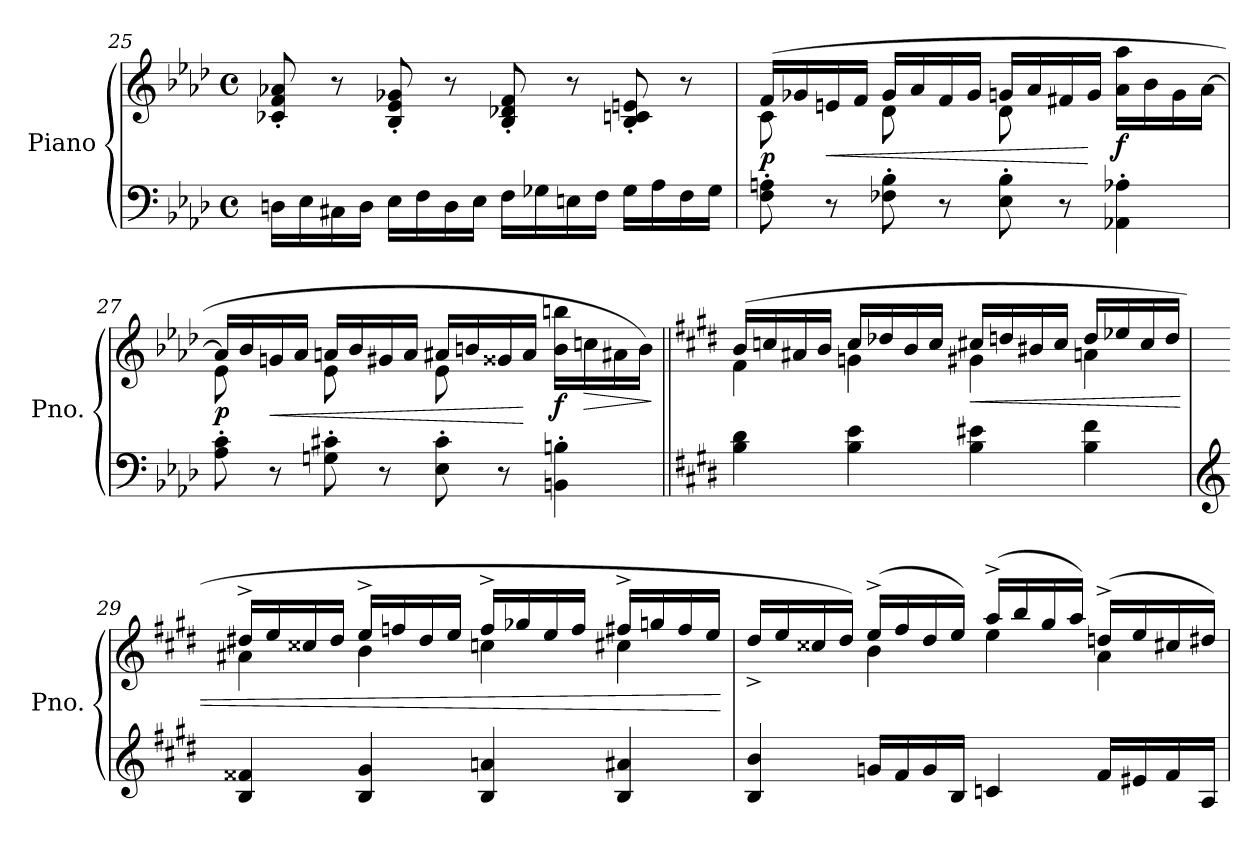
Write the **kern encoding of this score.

**kern	**kern	**dynam
*part1	*part1	*part1
*staff2	*staff1	*staff1/2
*I"Piano	*	*
*I'Pno.	*	*
*clefF4	*clefG2	*
*k[b-e-a-d-]	*k[b-e-a-d-]	*
*M4/4	*M4/4	*
*met(c)	*met(c)	*
=25	=25	=25
16Dn\LL	8c-X/' 8f/' 8a-X/'	.
16E-\	.	.
16C#X\	8r	.
16D\JJ	.	.
16E-\LL	8B-/' 8e-/' 8g-X/'	.
16F\	.	.
16D\	8r	.
16E-\JJ	.	.
16F\LL	8B-/' 8d-X/' 8f/'	.
16G-X\	.	.
16En\	8r	.
16F\JJ	.	.
16G-\LL	8B-/' 8cn/' 8en/'	.
16A-\	.	.
16F\	8r	.
16G-\JJ	.	.
!!LO:LB:g=z
=26	=26	=26
*	*^	*
!	!	!	!LO:DY:b
8F\' 8An\'	(16f/LL	8c\	p
.	16g-X/	.	.
!	!	!	!LO:HP:b
8r	16en/	8ryy	<
.	16f/JJ	.	.
8F-X\' 8B-\'	16g-/LL	8d-\	.
.	16a-/	.	.
8r	16f/	8ryy	.
.	16g-/JJ	.	.
8E-\' 8B-\'	16gn/LL	8d-\	.
.	16a-/	.	.
8r	16f#X/	4.ryy	.
.	16g/JJ	.	[
!	!	!	!LO:DY:b
4AA-X\' 4A-X\'	16a-\ 16aa-\LL	.	f
.	16b-\	.	.
.	16g\	.	.
.	[16a-\JJ	.	.
=27	=27	=27	=27
!	!	!	!LO:DY:b
8A-\' 8c\'	16a-/LL]	8e-\	p
.	16b-/	.	.
!	!	!	!LO:HP:b
8r	16gn/	8ryy	<
.	16a-/JJ	.	.
8Gn\' 8c#X\'	16an/LL	8e-\	.
.	16b-/	.	.
8r	16g#X/	8ryy	.
.	16a/JJ	.	.
8E-\' 8c#\'	16a#X/LL	8e-\	.
.	16bn/	.	.
8r	16g##X/	4.ryy	.
.	16a#/JJ	.	[
!	!	!	!LO:DY:b
4BBn\' 4Bn\'	16b\ 16bbn\LL	.	f
!	!	!	!LO:HP:b
.	16ccn\	.	>
.	16a#X\	.	.
.	16b\JJ)	.	.
*	*v	*v	*
.	.	]
!!LO:LB:g=z
=28||	=28||	=28||
*k[f#c#g#d#]	*k[f#c#g#d#]	*
*	*^	*
4B\ 4d#\	(16b/LL	4f#\	.
.	16ccn/	.	.
.	16a#X/	.	.
.	16b/JJ	.	.
4B\ 4e\	16cc/LL	4gn\	.
.	16dd-X/	.	.
.	16b/	.	.
.	16cc/JJ	.	.
!	!	!	!LO:HP:b
4B\ 4e#X\	16cc#X/LL	4g#X\	<
.	16ddn/	.	.
.	16b#X/	.	.
.	16cc#/JJ	.	.
4B\ 4f#\	16dd/LL	4an\	.
.	16ee-X/	.	.
.	16cc#/	.	.
.	16dd/JJ	.	.
=29	=29	=29	=29
*clefG2	*	*	*
4B/ 4f##X/	16dd#X^/LL	4a#X\	.
.	16ee/	.	.
.	16cc##X/	.	.
.	16dd#/JJ	.	.
4B/ 4g#/	16ee^/LL	4b\	.
.	16ffn/	.	.
.	16dd#/	.	.
.	16ee/JJ	.	.
4B/ 4an/	16ff^/LL	4ccn\	.
.	16gg-X/	.	.
.	16ee/	.	.
.	16ff/JJ	.	.
4B/ 4a#X/	16ff#X^/LL	4cc#X\	.
.	16ggn/	.	.
.	16ff#/	.	.
.	16ee/JJ	.	.
*	*v	*v	*
.	.	[
!!LO:LB:g=z
=30	=30	=30
*	*^	*
4B/ 4b/	16dd#^/LL	4ryy	.
.	16ee/	.	.
.	16cc##X/	.	.
.	16dd#/JJ)	.	.
16gn/LL	(16ee^/LL	4b\	.
16f#/	16ff#/	.	.
16g/	16dd#/	.	.
16B/JJ	16ee/JJ)	.	.
4cn/	(16aa^/LL	4ee\	.
.	16bb/	.	.
.	16gg#/	.	.
.	16aa/JJ)	.	.
16f#/LL	(16ddn^/LL	4a\	.
16e#X/	16ee/	.	.
16f#/	16cc#X/	.	.
16A/JJ	16dd#X/JJ)	.	.
*	*v	*v	*
=	=	=
*-	*-	*-
